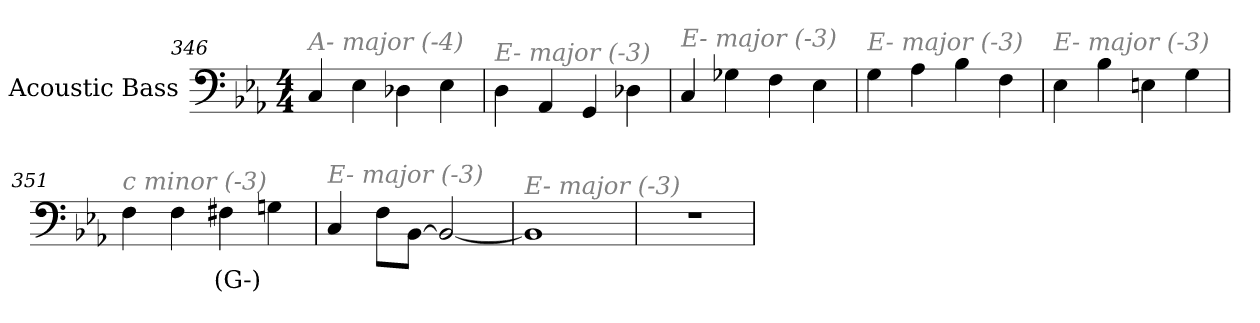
**kern	**text
*part1	*part1
*staff1	*staff1
*I"Acoustic Bass	*
*clefF4	*
*ITrd7c12	*
*k[b-e-a-]	*
*E-:	*
*M4/4	*
=346	=346
!LO:TX:i:color=#808080:t=A- major (-4)	!
4CC	.
4EE-	.
4DD-X	.
4EE-	.
=347	=347
!LO:TX:i:color=#808080:t=E- major (-3)	!
4DD	.
4AAA-	.
4GGG	.
4DD-X	.
=348	=348
!LO:TX:i:color=#808080:t=E- major (-3)	!
4CC	.
4GG-X	.
4FF	.
4EE-	.
=349	=349
!LO:TX:i:color=#808080:t=E- major (-3)	!
4GG	.
4AA-	.
4BB-	.
4FF	.
=350	=350
!LO:TX:i:color=#808080:t=E- major (-3)	!
4EE-	.
4BB-	.
4EEn	.
4GG	.
=351	=351
!LO:TX:i:color=#808080:t=c minor (-3)	!
4FF	.
4FF	.
4FF#Xi	(G-)
4GGn	.
=352	=352
!LO:TX:i:color=#808080:t=E- major (-3)	!
4CC	.
8FFL	.
[8BBB-J	.
2BBB-_	.
=353	=353
!LO:TX:i:color=#808080:t=E- major (-3)	!
1BBB-]	.
=354	=354
1r	.
=	=
*-	*-
